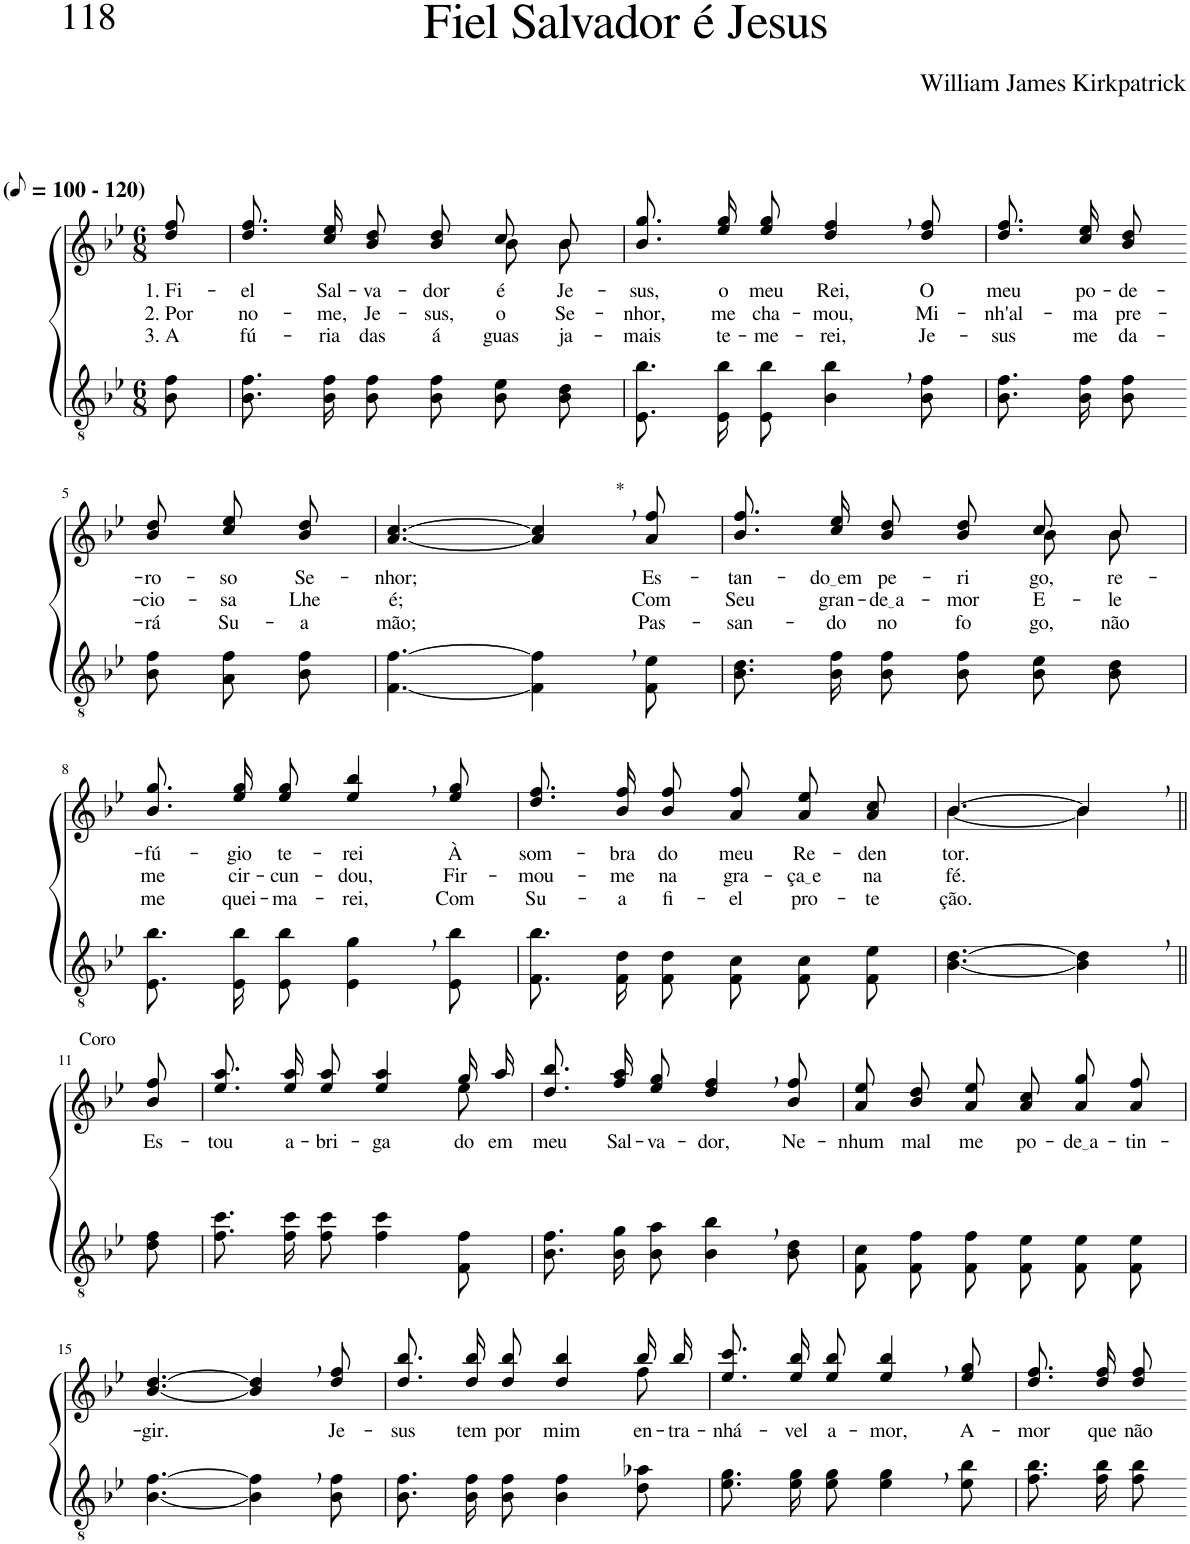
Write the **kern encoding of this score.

**kern	**kern	**text	**text	**text
*part2	*part1	*part1	*part1	*part1
*staff2	*staff1	*staff1	*staff1	*staff1
*I"Parte III e IV	*I"Parte I e II	*	*	*
*clefGv2	*clefG2	*	*	*
*Trd5c9	*Trd5c9	*	*	*
*k[b-e-]	*k[b-e-]	*	*	*
*M6/8	*M6/8	*	*	*
*MM50	*MM50	*	*	*
=1	=1	=1	=1	=1
!	!LO:TX:a:B:t=(	!	!	!
!	!LO:TX:a:B:t=- 120)	!	!	!
!	!	!LO:LY:b	!LO:LY:b	!LO:LY:b
8B-\ 8f\	8dd/ 8ff/	1. Fi-	2. Por	3. A
=2	=2	=2	=2	=2
!	!	!LO:LY:b	!LO:LY:b	!LO:LY:b
*	*^	*	*	*
8.B-\ 8.f\L	8.dd\ 8.ff\L	2ryy	-el	no-	fú-
!	!	!	!LO:LY:b	!LO:LY:b	!LO:LY:b
16B-\ 16f\K	16cc\ 16ee-\K	.	Sal-	-me,	-ria
!	!	!	!LO:LY:b	!LO:LY:b	!LO:LY:b
8B-\ 8f\J	8b-\ 8dd\J	.	-va-	Je-	das
!	!	!	!LO:LY:b	!LO:LY:b	!LO:LY:b
8B-\ 8f\L	8b-\ 8dd\L	.	-dor	-sus,	á-
!	!	!	!LO:LY:b	!LO:LY:b	!LO:LY:b
8B-\ 8e-\	8cc\	8b-\L	é	o	-guas
!	!	!	!LO:LY:b	!LO:LY:b	!LO:LY:b
8B-\ 8d\J	8b-\J	8b-\J	Je-	Se-	ja-
=3	=3	=3	=3	=3	=3
!	!	!	!LO:LY:b	!LO:LY:b	!LO:LY:b
*	*v	*v	*	*	*
8.E-\ 8.b-\L	8.b-\ 8.gg\L	-sus,	-nhor,	-mais
!	!	!LO:LY:b	!LO:LY:b	!LO:LY:b
16E-\ 16b-\K	16ee-\ 16gg\K	o	me	te-
!	!	!LO:LY:b	!LO:LY:b	!LO:LY:b
8E-\ 8b-\J	8ee-\ 8gg\J	meu	cha-	-me-
!	!	!LO:LY:b	!LO:LY:b	!LO:LY:b
4B-\, 4b-\,	4dd/, 4ff/,	Rei,	-mou,	-rei,
!	!	!LO:LY:b	!LO:LY:b	!LO:LY:b
8B-\ 8f\	8dd/ 8ff/	O	Mi-	Je-
=4	=4	=4	=4	=4
!	!	!LO:LY:b	!LO:LY:b	!LO:LY:b
8.B-\ 8.f\L	8.dd\ 8.ff\L	meu	-nh'al-	-sus
!	!	!LO:LY:b	!LO:LY:b	!LO:LY:b
16B-\ 16f\K	16cc\ 16ee-\K	po-	-ma	me
!	!	!LO:LY:b	!LO:LY:b	!LO:LY:b
8B-\ 8f\J	8b-\ 8dd\J	-de-	pre-	da-
!!LO:LB:g=z
=5-	=5-	=5-	=5-	=5-
!	!	!LO:LY:b	!LO:LY:b	!LO:LY:b
8B-\ 8f\L	8b-\ 8dd\L	-ro-	-cio-	-rá
!	!	!LO:LY:b	!LO:LY:b	!LO:LY:b
8A\ 8f\	8cc\ 8ee-\	-so	-sa	Su-
!	!	!LO:LY:b	!LO:LY:b	!LO:LY:b
8B-\ 8f\J	8b-\ 8dd\J	Se-	Lhe	-a
=6	=6	=6	=6	=6
!	!	!LO:LY:b	!LO:LY:b	!LO:LY:b
[4.F\ [4.f\	[4.a/ [4.cc/	-nhor;	é;	mão;
!	!LO:TX:a:t=*	!	!	!
4F\], 4f\],	4a/], 4cc/],	.	.	.
!	!	!LO:LY:b	!LO:LY:b	!LO:LY:b
8F\ 8e-\	8a/ 8ff/	Es-	Com	Pas-
=7	=7	=7	=7	=7
!	!	!LO:LY:b	!LO:LY:b	!LO:LY:b
*	*^	*	*	*
8.B-\ 8.d\L	8.b-\ 8.ff\L	2ryy	-tan-	Seu	-san-
!	!	!	!LO:LY:b	!LO:LY:b	!LO:LY:b
16B-\ 16f\K	16cc\ 16ee-\K	.	do em	gran-	-do
!	!	!	!LO:LY:b	!LO:LY:b	!LO:LY:b
8B-\ 8f\J	8b-\ 8dd\J	.	pe-	de a	no
!	!	!	!LO:LY:b	!LO:LY:b	!LO:LY:b
8B-\ 8f\L	8b-\ 8dd\L	.	-ri-	-mor	fo-
!	!	!	!LO:LY:b	!LO:LY:b	!LO:LY:b
8B-\ 8e-\	8cc\	8b-\L	-go,	E-	-go,
!	!	!	!LO:LY:b	!LO:LY:b	!LO:LY:b
8B-\ 8d\J	8b-\J	8b-\J	re-	-le	não
!!LO:LB:g=z
=8	=8	=8	=8	=8	=8
!	!	!	!LO:LY:b	!LO:LY:b	!LO:LY:b
*	*v	*v	*	*	*
8.E-\ 8.b-\L	8.b-\ 8.gg\L	-fú-	me	me
!	!	!LO:LY:b	!LO:LY:b	!LO:LY:b
16E-\ 16b-\K	16ee-\ 16gg\K	-gio	cir-	quei-
!	!	!LO:LY:b	!LO:LY:b	!LO:LY:b
8E-\ 8b-\J	8ee-\ 8gg\J	te-	-cun-	-ma-
!	!	!LO:LY:b	!LO:LY:b	!LO:LY:b
4E-\, 4g\,	4ee-/, 4bb-/,	-rei	-dou,	-rei,
!	!	!LO:LY:b	!LO:LY:b	!LO:LY:b
8E-\ 8b-\	8ee-/ 8gg/	À	Fir-	Com
=9	=9	=9	=9	=9
!	!	!LO:LY:b	!LO:LY:b	!LO:LY:b
8.F/ 8.b-/L	8.dd\ 8.ff\L	som-	-mou-	Su-
!	!	!LO:LY:b	!LO:LY:b	!LO:LY:b
16F/ 16d/K	16b-\ 16ff\K	-bra	-me	-a
!	!	!LO:LY:b	!LO:LY:b	!LO:LY:b
8F/ 8d/J	8b-\ 8ff\J	do	na	fi-
!	!	!LO:LY:b	!LO:LY:b	!LO:LY:b
8F\ 8c\L	8a\ 8ff\L	meu	gra-	-el
!	!	!LO:LY:b	!LO:LY:b	!LO:LY:b
8F\ 8c\	8a\ 8ee-\	Re-	ça e	pro-
!	!	!LO:LY:b	!LO:LY:b	!LO:LY:b
8F\ 8e-\J	8a\ 8cc\J	-den-	na	-te-
=10	=10	=10	=10	=10
*	*^	*	*	*
!	!	!	!LO:LY:b	!LO:LY:b	!LO:LY:b
[4.B-\ [4.d\	[4.b-/	[4.b-\	-tor.	fé.	-ção.
4B-\], 4d\],	4b-,/]	4b-\]	.	.	.
!!LO:LB:g=z
=11||	=11||	=11||	=11||	=11||	=11||
!	!LO:TX:a:t=Coro	!	!	!	!
!	!	!	!LO:LY:b	!	!
*	*v	*v	*	*	*
8d\ 8f\	8b-/ 8ff/	Es-	.	.
=12	=12	=12	=12	=12
!	!	!LO:LY:b	!	!
*	*^	*	*	*
8.f\ 8.cc\L	8.ee-\ 8.aa\L	8ryy	-tou	.	.
!	!	!	!LO:LY:b	!	!
*	*v	*v	*	*	*
16f\ 16cc\K	16ee-\ 16aa\K	a-	.	.
!	!	!LO:LY:b	!	!
8f\ 8cc\J	8ee-\ 8aa\J	-bri-	.	.
!	!	!LO:LY:b	!	!
4f\ 4cc\	4ee-/ 4aa/	-ga-	.	.
*	*^	*	*	*
!	!	!	!LO:LY:b	!	!
8F\ 8f\	16gg/LL	8ee-\	-do	.	.
!	!	!	!LO:LY:b	!	!
.	16aa/JJ	.	em	.	.
*	*v	*v	*	*	*
=13	=13	=13	=13	=13
!	!	!LO:LY:b	!	!
8.B-\ 8.f\L	8.dd\ 8.bb-\L	meu	.	.
!	!	!LO:LY:b	!	!
16B-\ 16g\K	16ff\ 16aa\K	Sal-	.	.
!	!	!LO:LY:b	!	!
8B-\ 8a\J	8ee-\ 8gg\J	-va-	.	.
!	!	!LO:LY:b	!	!
4B-\, 4b-\,	4dd/, 4ff/,	-dor,	.	.
!	!	!LO:LY:b	!	!
8B-\ 8d\	8b-/ 8ff/	Ne-	.	.
=14	=14	=14	=14	=14
!	!	!LO:LY:b	!	!
8F\ 8c\L	8a\ 8ee-\L	-nhum	.	.
!	!	!LO:LY:b	!	!
8F\ 8f\	8b-\ 8dd\	mal	.	.
!	!	!LO:LY:b	!	!
8F\ 8f\J	8a\ 8ee-\J	me	.	.
!	!	!LO:LY:b	!	!
8F\ 8e-\L	8a\ 8cc\L	po-	.	.
!	!	!LO:LY:b	!	!
8F\ 8e-\	8a\ 8gg\	de a	.	.
!	!	!LO:LY:b	!	!
8F\ 8e-\J	8a\ 8ff\J	-tin-	.	.
!!LO:LB:g=z
=15	=15	=15	=15	=15
!	!	!LO:LY:b	!	!
[4.B-\ [4.f\	[4.b-/ [4.dd/	-gir.	.	.
4B-\], 4f\],	4b-/], 4dd/],	.	.	.
!	!	!LO:LY:b	!	!
8B-\ 8f\	8dd/ 8ff/	Je-	.	.
=16	=16	=16	=16	=16
!	!	!LO:LY:b	!	!
*	*^	*	*	*
8.B-\ 8.f\L	8.dd\ 8.bb-\L	8ryy	-sus	.	.
!	!	!	!LO:LY:b	!	!
*	*v	*v	*	*	*
16B-\ 16f\K	16dd\ 16bb-\K	tem	.	.
!	!	!LO:LY:b	!	!
8B-\ 8f\J	8dd\ 8bb-\J	por	.	.
!	!	!LO:LY:b	!	!
4B-\ 4f\	4dd/ 4bb-/	mim	.	.
*	*^	*	*	*
!	!	!	!LO:LY:b	!	!
8d\ 8a-X\	16bb-/LL	8ff\	en-	.	.
!	!	!	!LO:LY:b	!	!
.	16bb-/JJ	.	-tra-	.	.
*	*v	*v	*	*	*
=17	=17	=17	=17	=17
!	!	!LO:LY:b	!	!
8.e-\ 8.g\L	8.ee-\ 8.ccc\L	-nhá-	.	.
!	!	!LO:LY:b	!	!
16e-\ 16g\K	16ee-\ 16bb-\K	-vel	.	.
!	!	!LO:LY:b	!	!
8e-\ 8g\J	8ee-\ 8bb-\J	a-	.	.
!	!	!LO:LY:b	!	!
4e-\, 4g\,	4ee-/, 4bb-/,	-mor,	.	.
!	!	!LO:LY:b	!	!
8e-\ 8b-\	8ee-/ 8gg/	A-	.	.
=18	=18	=18	=18	=18
!	!	!LO:LY:b	!	!
8.f\ 8.b-\L	8.dd\ 8.ff\L	-mor	.	.
!	!	!LO:LY:b	!	!
16f\ 16b-\K	16dd\ 16ff\K	que	.	.
!	!	!LO:LY:b	!	!
8f\ 8b-\J	8dd\ 8ff\J	não	.	.
=-	=-	=-	=-	=-
*-	*-	*-	*-	*-
